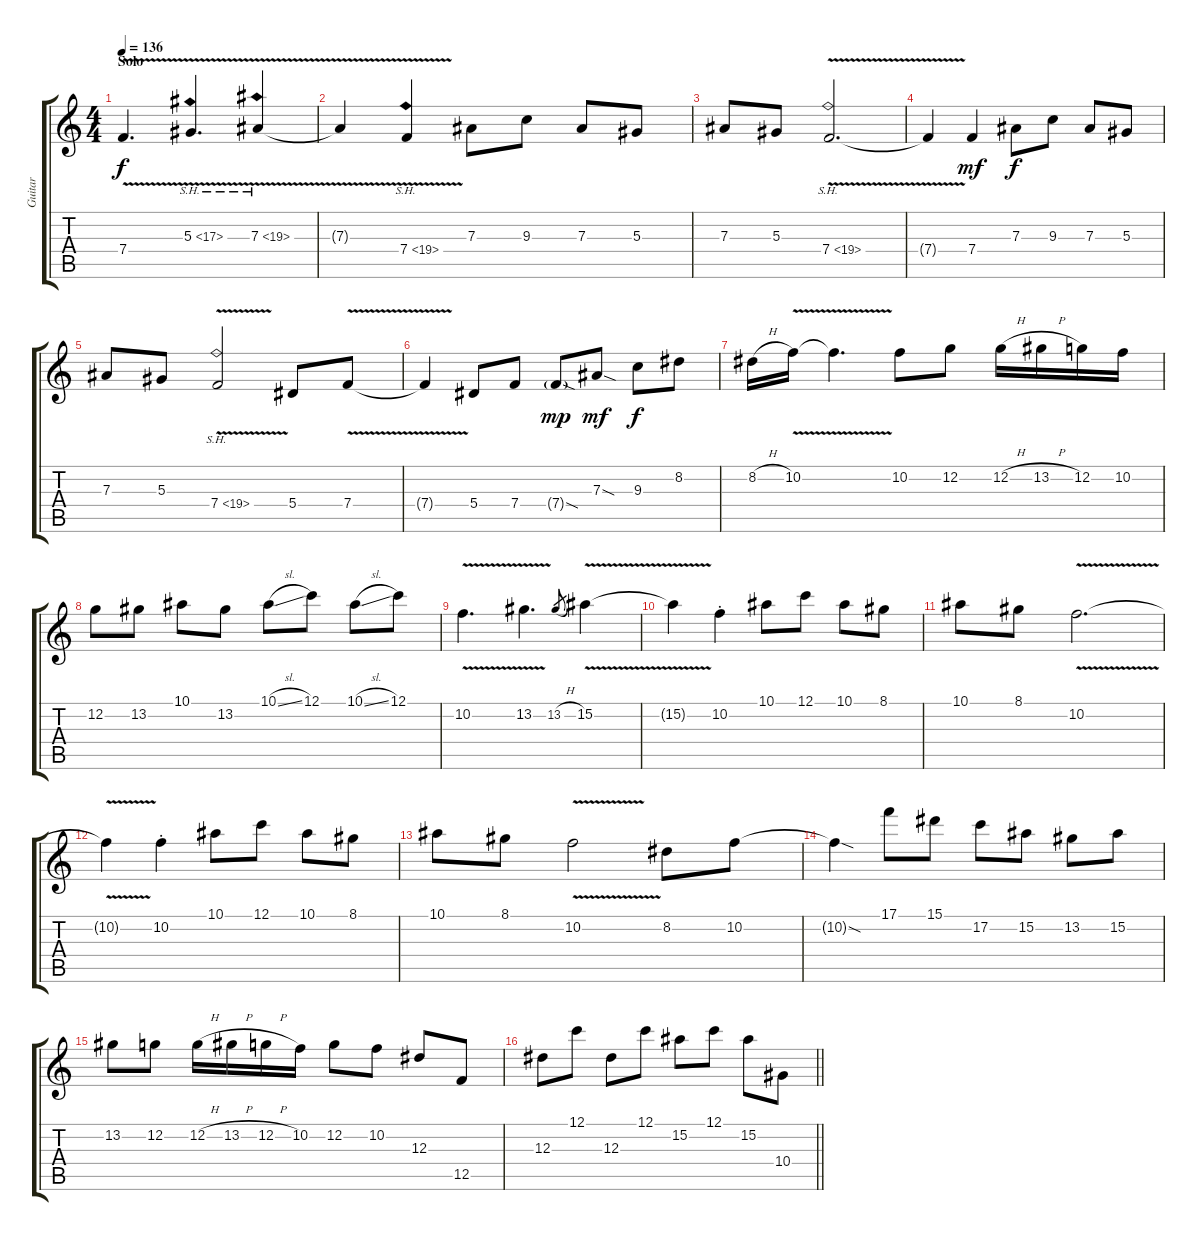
\track ("Guitar" "Guitar") {instrument distortionguitar}
\staff {score tabs}
\tuning (C4 G3 Eb3 Bb2 F2 C2) {hide}
\ts (4 4)
\section ("" "Solo")
\tempo 136
\clef g2
\ks c
7.4{v}.4{d dy f volume 15 balance 8} 5.3{sh 12 v}.4{d} 7.3{sh 12 v}.4 |
7.3{t}.4 7.4{sh 12 v}.4 7.3.8 9.3.8 7.3.8 5.3.8 |
7.3.8 5.3.8 7.4{sh 12 v}.2{d} |
7.4{t}.4 7.4.4{dy mf} 7.3.8{dy f} 9.3.8 7.3.8 5.3.8 |
7.3.8 5.3.8 7.4{sh 12 v}.2 5.4.8 7.4{v}.8 |
7.4{t}.4 5.4.8 7.4.8 7.4{sod g}.8{dy mp} 7.3{sod}.8{dy mf} 9.3.8{dy f} 8.2.8 |
8.2{h}.16 10.2{v}.16 10.2{t}.4{d} 10.2.8 12.2.8 12.2{h}.16 13.2{h}.16 12.2.16 10.2.16 |
12.2.8 13.2.8 10.1.8 13.2.8 10.1{sl}.8 12.1.8 10.1{sl}.8 12.1.8 |
10.2{v}.4{d} 13.2{v}.4{d} 13.2{h}.8{gr} 15.2{v}.4 |
15.2{t}.4 10.2{st}.4 10.1.8 12.1.8 10.1.8 8.1.8 |
10.1.8 8.1.8 10.2{v}.2{d} |
10.2{t}.4 10.2{st}.4 10.1.8 12.1.8 10.1.8 8.1.8 |
10.1.8 8.1.8 10.2{v}.2 8.2.8 10.2.8 |
10.2{sod t}.4 17.1.8 15.1.8 17.2.8 15.2.8 13.2.8 15.2.8 |
13.2.8 12.2.8 12.2{h}.16 13.2{h}.16 12.2{h}.16 10.2.16 12.2.8 10.2.8 12.3.8 12.5.8 |
\barLineRight lightlight
12.3.8 12.1.8 12.3.8 12.1.8 15.2.8 12.1.8 15.2.8 10.4.8
